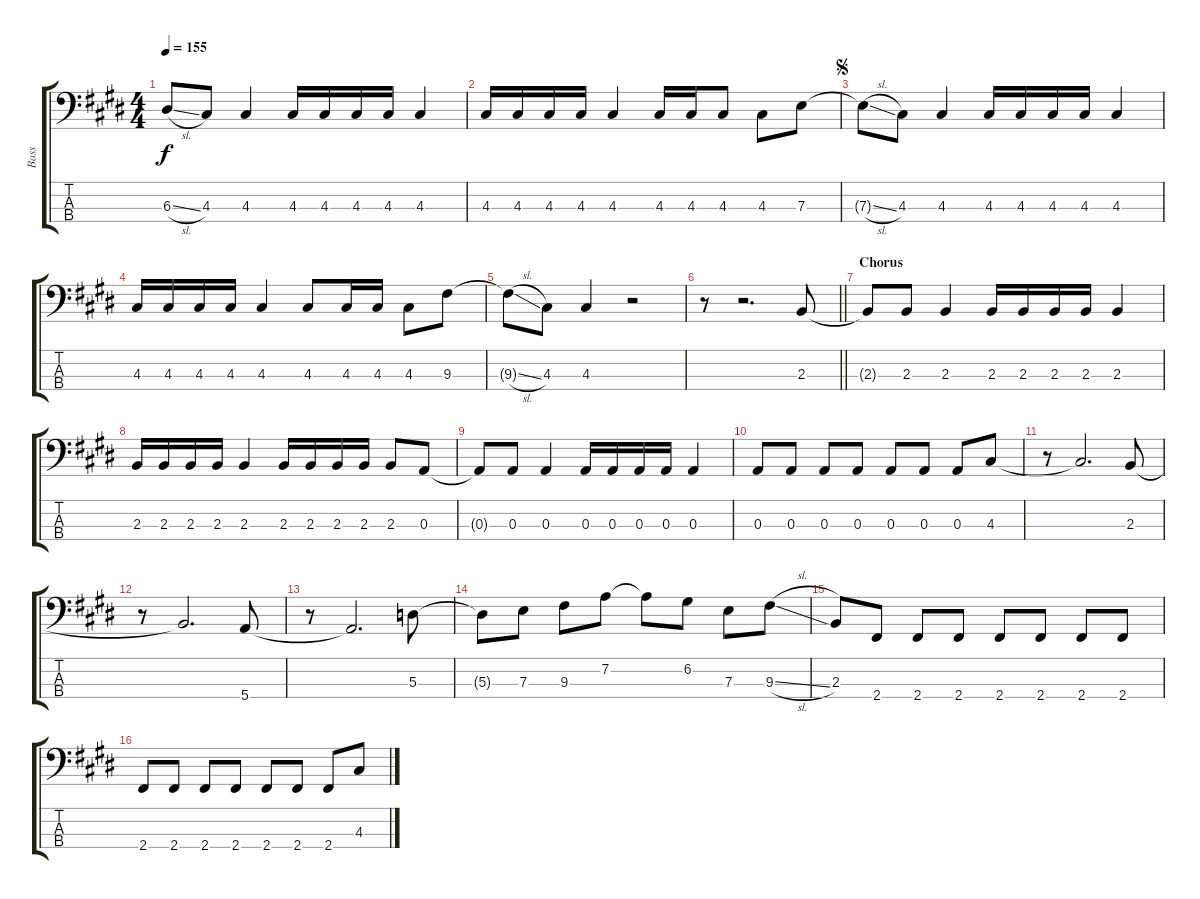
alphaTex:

\track ("Bass" "Bass") {instrument electricbassfinger}
\staff {score tabs}
\tuning (G2 D2 A1 E1) {hide}
\ts (4 4)
\tempo 155
\clef f4
\ks e
6.3{sl t}.8{dy f} 4.3.8 4.3.4 4.3.16 4.3.16 4.3.16 4.3.16 4.3.4 |
4.3.16 4.3.16 4.3.16 4.3.16 4.3.4 4.3.16 4.3.16 4.3.8 4.3.8 7.3.8 |
\jump segno
7.3{sl t}.8 4.3.8 4.3.4 4.3.16 4.3.16 4.3.16 4.3.16 4.3.4 |
4.3.16 4.3.16 4.3.16 4.3.16 4.3.4 4.3.8 4.3.16 4.3.16 4.3.8 9.3.8 |
9.3{sl t}.8 4.3.8 4.3.4 r.2 |
\barLineRight lightlight
r.8 r.2{d} 2.3.8 |
\section ("" "Chorus")
2.3{t}.8 2.3.8 2.3.4 2.3.16 2.3.16 2.3.16 2.3.16 2.3.4 |
2.3.16 2.3.16 2.3.16 2.3.16 2.3.4 2.3.16 2.3.16 2.3.16 2.3.16 2.3.8 0.3.8 |
0.3{t}.8 0.3.8 0.3.4 0.3.16 0.3.16 0.3.16 0.3.16 0.3.4 |
0.3.8 0.3.8 0.3.8 0.3.8 0.3.8 0.3.8 0.3.8 4.3.8 |
r.8 4.3{t}.2{d} 2.3.8 |
r.8 2.3{t}.2{d} 5.4.8 |
r.8 5.4{t}.2{d} 5.3.8 |
5.3{t}.8 7.3.8 9.3.8 7.2.8 7.2{t}.8 6.2.8 7.3.8 9.3{sl}.8 |
2.3.8 2.4.8 2.4.8 2.4.8 2.4.8 2.4.8 2.4.8 2.4.8 |
2.4.8 2.4.8 2.4.8 2.4.8 2.4.8 2.4.8 2.4.8 4.3.8
